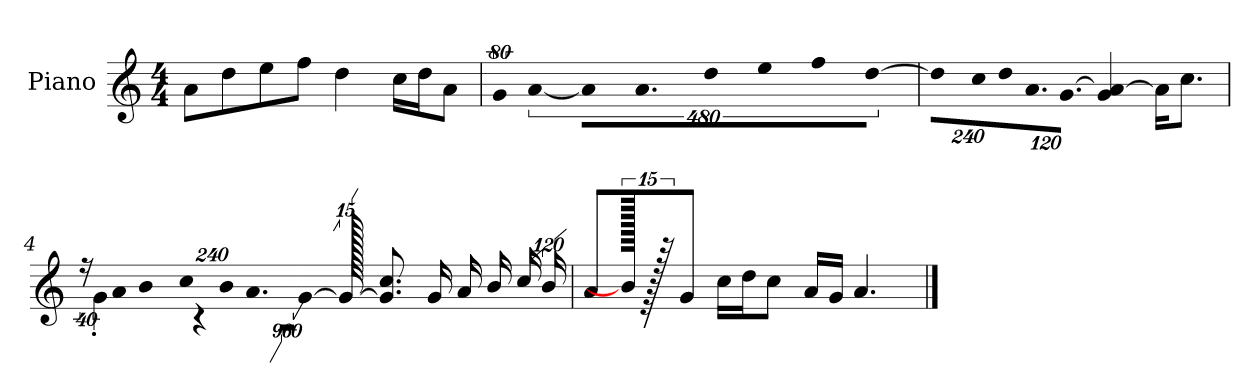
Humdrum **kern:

**kern
*part1
*staff1
*I"Piano
*I'P-no
*clefG2
*k[]
*M4/4
*MM90
=1
8a\L
8dd\
8ee\
8ff\J
4dd\
16cc\LL
16dd\J
8a\J
=2
!LO:N:vis=8
640%71g/
!LO:N:vis=4
[1920%427a/
!LO:N:vis=16
1920%107a\KL]
9.a\
!LO:N:vis=8
640%71dd\
!LO:N:vis=8
640%71ee\
!LO:N:vis=8
640%71ff\
!LO:N:vis=8
[640%71dd\J
=3
*Xbrackettup
!LO:N:vis=8
960%137dd\L]
!LO:N:vis=16
1920%137cc\L
!LO:N:vis=16
1920%137dd\
!LO:N:vis=16.
960%103a\
!LO:N:vis=16.
[960%103g\JJ
4g/] [4a/
16a\KL]
8.cc\J
!!LO:LB:g=z
=4
*brackettup
!LO:N:vis=32
*^
640%23r	1920ryy
.	4g'\
!LO:N:vis=16	!
1920%137a/LL	.
!LO:N:vis=32	!
640%23b/K	.
!LO:N:vis=16	!
1920%137cc/	.
!LO:N:vis=16	!
1920%137b/	.
.	4r
!LO:N:vis=16.	!
960%103a/	.
[384%41g/J	.
1920g/_	.
8.g/] 8.cc/L	1920%959r
16g/Jk	.
16a/LL	.
16b/	.
16cc/	.
[1920%119b/JJ	.
*v	*v
=5
8a/L
1920b/]
1920r
8g/J
16cc\LL
16dd\J
8cc\J
16a/LL
16g/JJ
4.a/
==
*-
